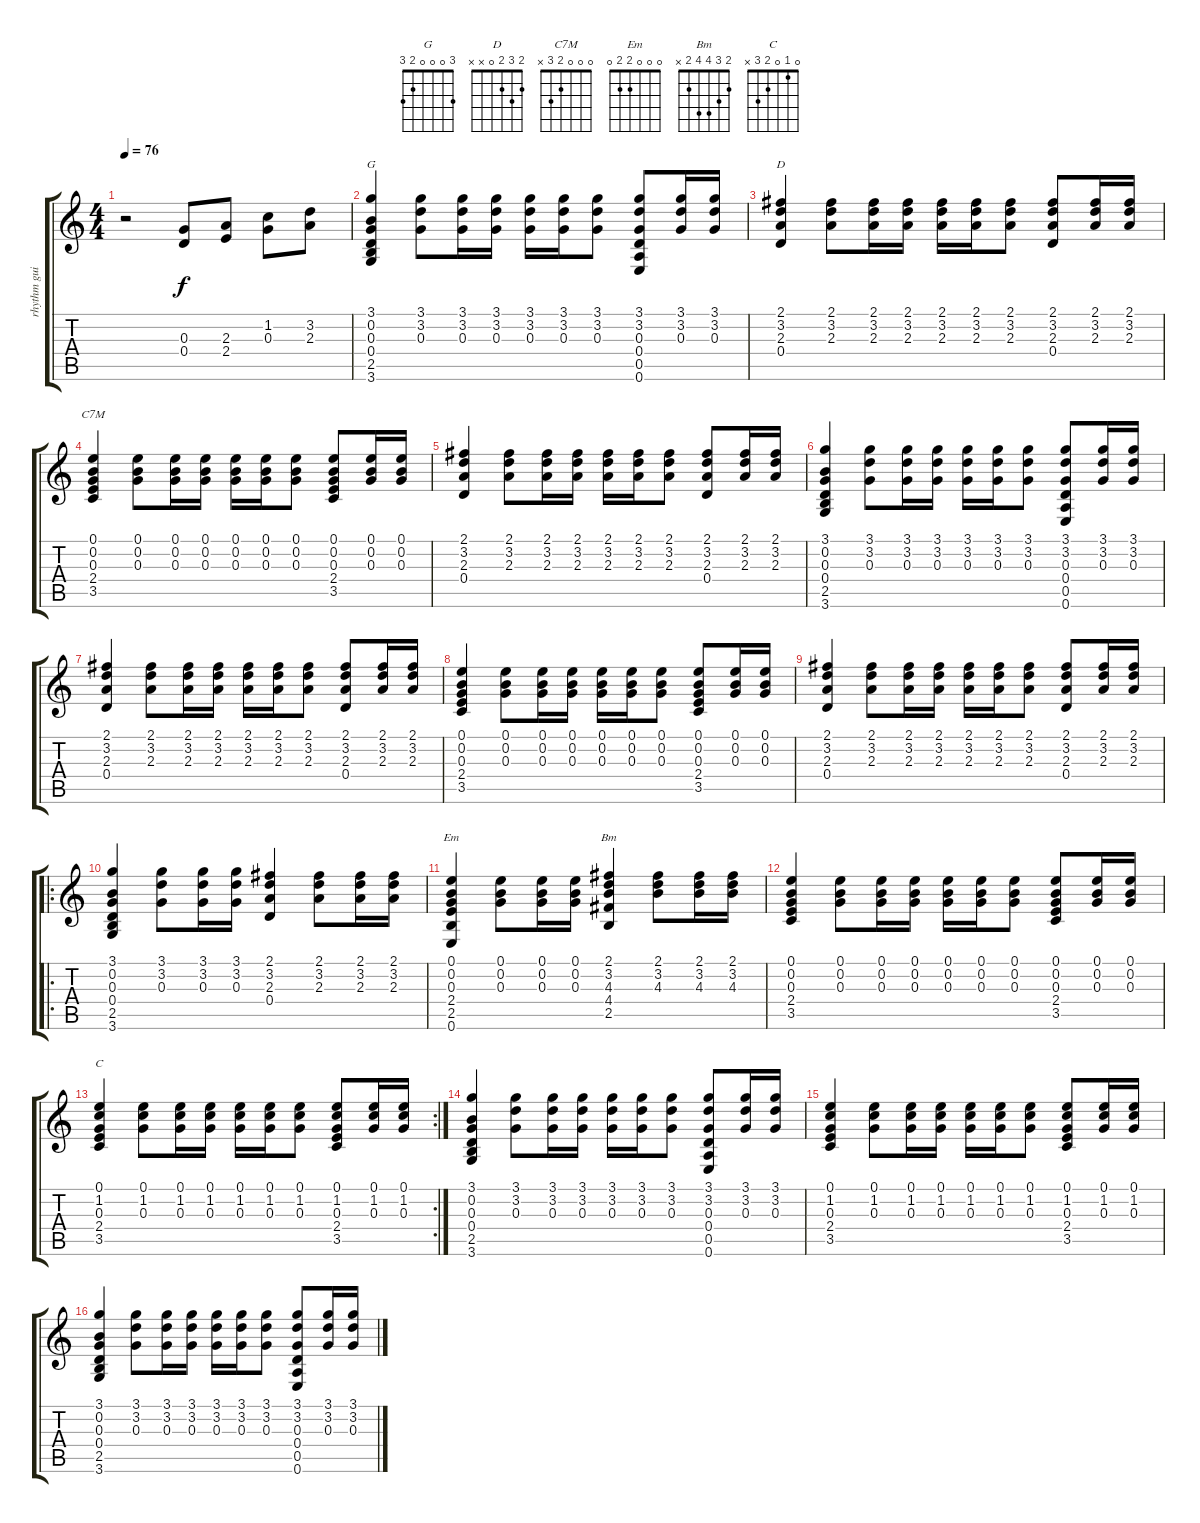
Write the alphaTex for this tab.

\track ("rhythm guitar" "rhythm gui") {instrument acousticguitarsteel}
\staff {score tabs}
\tuning (E4 B3 G3 D3 A2 E2) {hide}
\chord ("G" 3 0 0 0 2 3)
\chord ("D" 2 3 2 0 x x)
\chord ("C7M" 0 0 0 2 3 x)
\chord ("Em" 0 0 0 2 2 0)
\chord ("Bm" 2 3 4 4 2 x)
\chord ("C" 0 1 0 2 3 x)
\ts (4 4)
\tempo 76
\clef g2
\ks c
r.2{dy f instrument acousticguitarsteel} (0.3 0.4).8 (2.3 2.4).8 (1.2 0.3).8 (3.2 2.3).8 |
(3.1 0.2 0.3 0.4 2.5 3.6).4{ch "G"} (3.1 3.2 0.3).8 (3.1 3.2 0.3).16 (3.1 3.2 0.3).16 (3.1 3.2 0.3).16 (3.1 3.2 0.3).16 (3.1 3.2 0.3).8 (3.1 3.2 0.3 0.4 0.5 0.6).8 (3.1 3.2 0.3).16 (3.1 3.2 0.3).16 |
(2.1 3.2 2.3 0.4).4{ch "D"} (2.1 3.2 2.3).8 (2.1 3.2 2.3).16 (2.1 3.2 2.3).16 (2.1 3.2 2.3).16 (2.1 3.2 2.3).16 (2.1 3.2 2.3).8 (2.1 3.2 2.3 0.4).8 (2.1 3.2 2.3).16 (2.1 3.2 2.3).16 |
(0.1 0.2 0.3 2.4 3.5).4{ch "C7M"} (0.1 0.2 0.3).8 (0.1 0.2 0.3).16 (0.1 0.2 0.3).16 (0.1 0.2 0.3).16 (0.1 0.2 0.3).16 (0.1 0.2 0.3).8 (0.1 0.2 0.3 2.4 3.5).8 (0.1 0.2 0.3).16 (0.1 0.2 0.3).16 |
(2.1 3.2 2.3 0.4).4 (2.1 3.2 2.3).8 (2.1 3.2 2.3).16 (2.1 3.2 2.3).16 (2.1 3.2 2.3).16 (2.1 3.2 2.3).16 (2.1 3.2 2.3).8 (2.1 3.2 2.3 0.4).8 (2.1 3.2 2.3).16 (2.1 3.2 2.3).16 |
(3.1 0.2 0.3 0.4 2.5 3.6).4 (3.1 3.2 0.3).8 (3.1 3.2 0.3).16 (3.1 3.2 0.3).16 (3.1 3.2 0.3).16 (3.1 3.2 0.3).16 (3.1 3.2 0.3).8 (3.1 3.2 0.3 0.4 0.5 0.6).8 (3.1 3.2 0.3).16 (3.1 3.2 0.3).16 |
(2.1 3.2 2.3 0.4).4 (2.1 3.2 2.3).8 (2.1 3.2 2.3).16 (2.1 3.2 2.3).16 (2.1 3.2 2.3).16 (2.1 3.2 2.3).16 (2.1 3.2 2.3).8 (2.1 3.2 2.3 0.4).8 (2.1 3.2 2.3).16 (2.1 3.2 2.3).16 |
(0.1 0.2 0.3 2.4 3.5).4 (0.1 0.2 0.3).8 (0.1 0.2 0.3).16 (0.1 0.2 0.3).16 (0.1 0.2 0.3).16 (0.1 0.2 0.3).16 (0.1 0.2 0.3).8 (0.1 0.2 0.3 2.4 3.5).8 (0.1 0.2 0.3).16 (0.1 0.2 0.3).16 |
(2.1 3.2 2.3 0.4).4 (2.1 3.2 2.3).8 (2.1 3.2 2.3).16 (2.1 3.2 2.3).16 (2.1 3.2 2.3).16 (2.1 3.2 2.3).16 (2.1 3.2 2.3).8 (2.1 3.2 2.3 0.4).8 (2.1 3.2 2.3).16 (2.1 3.2 2.3).16 |
\ro
(3.1 0.2 0.3 0.4 2.5 3.6).4 (3.1 3.2 0.3).8 (3.1 3.2 0.3).16 (3.1 3.2 0.3).16 (2.1 3.2 2.3 0.4).4 (2.1 3.2 2.3).8 (2.1 3.2 2.3).16 (2.1 3.2 2.3).16 |
(0.1 0.2 0.3 2.4 2.5 0.6).4{ch "Em"} (0.1 0.2 0.3).8 (0.1 0.2 0.3).16 (0.1 0.2 0.3).16 (2.1 3.2 4.3 4.4 2.5).4{ch "Bm"} (2.1 3.2 4.3).8 (2.1 3.2 4.3).16 (2.1 3.2 4.3).16 |
(0.1 0.2 0.3 2.4 3.5).4 (0.1 0.2 0.3).8 (0.1 0.2 0.3).16 (0.1 0.2 0.3).16 (0.1 0.2 0.3).16 (0.1 0.2 0.3).16 (0.1 0.2 0.3).8 (0.1 0.2 0.3 2.4 3.5).8 (0.1 0.2 0.3).16 (0.1 0.2 0.3).16 |
\rc 2
(0.1 1.2 0.3 2.4 3.5).4{ch "C"} (0.1 1.2 0.3).8 (0.1 1.2 0.3).16 (0.1 1.2 0.3).16 (0.1 1.2 0.3).16 (0.1 1.2 0.3).16 (0.1 1.2 0.3).8 (0.1 1.2 0.3 2.4 3.5).8 (0.1 1.2 0.3).16 (0.1 1.2 0.3).16 |
(3.1 0.2 0.3 0.4 2.5 3.6).4 (3.1 3.2 0.3).8 (3.1 3.2 0.3).16 (3.1 3.2 0.3).16 (3.1 3.2 0.3).16 (3.1 3.2 0.3).16 (3.1 3.2 0.3).8 (3.1 3.2 0.3 0.4 0.5 0.6).8 (3.1 3.2 0.3).16 (3.1 3.2 0.3).16 |
(0.1 1.2 0.3 2.4 3.5).4 (0.1 1.2 0.3).8 (0.1 1.2 0.3).16 (0.1 1.2 0.3).16 (0.1 1.2 0.3).16 (0.1 1.2 0.3).16 (0.1 1.2 0.3).8 (0.1 1.2 0.3 2.4 3.5).8 (0.1 1.2 0.3).16 (0.1 1.2 0.3).16 |
(3.1 0.2 0.3 0.4 2.5 3.6).4 (3.1 3.2 0.3).8 (3.1 3.2 0.3).16 (3.1 3.2 0.3).16 (3.1 3.2 0.3).16 (3.1 3.2 0.3).16 (3.1 3.2 0.3).8 (3.1 3.2 0.3 0.4 0.5 0.6).8 (3.1 3.2 0.3).16 (3.1 3.2 0.3).16
